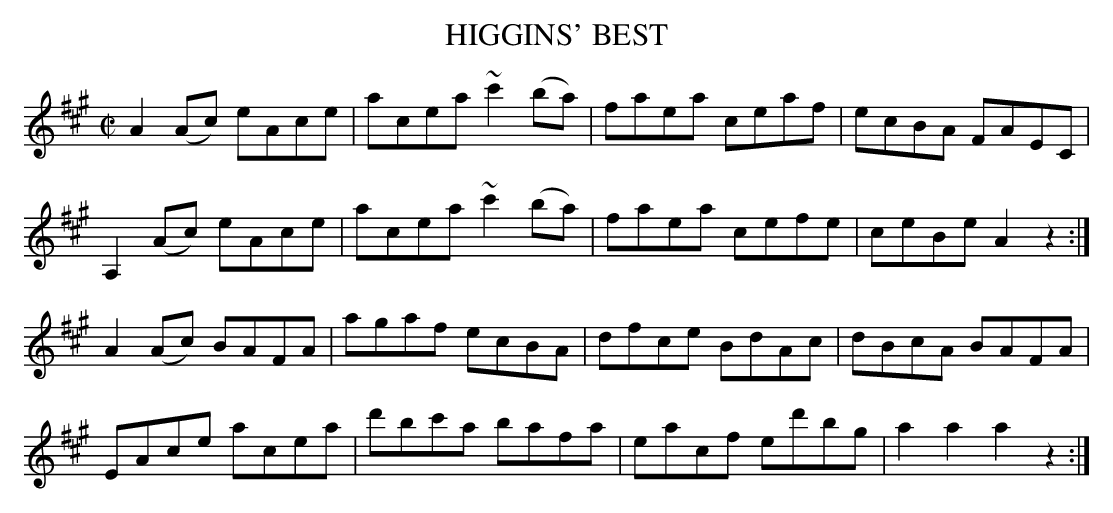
X:1
T: HIGGINS' BEST
M: C|
L: 1/8
K: A
A2 (Ac) eAce|acea ~c'2 (ba)|faea ceaf|ecBA FAEC|
A,2 (Ac) eAce|acea ~c'2 (ba)|faea cefe|ceBe A2 z2:|
A2 (Ac) BAFA|agaf ecBA|dfce BdAc|dBcA BAFA|
EAce acea|d'bc'a bafa|eacf ed'bg|a2 a2 a2 z2:|
